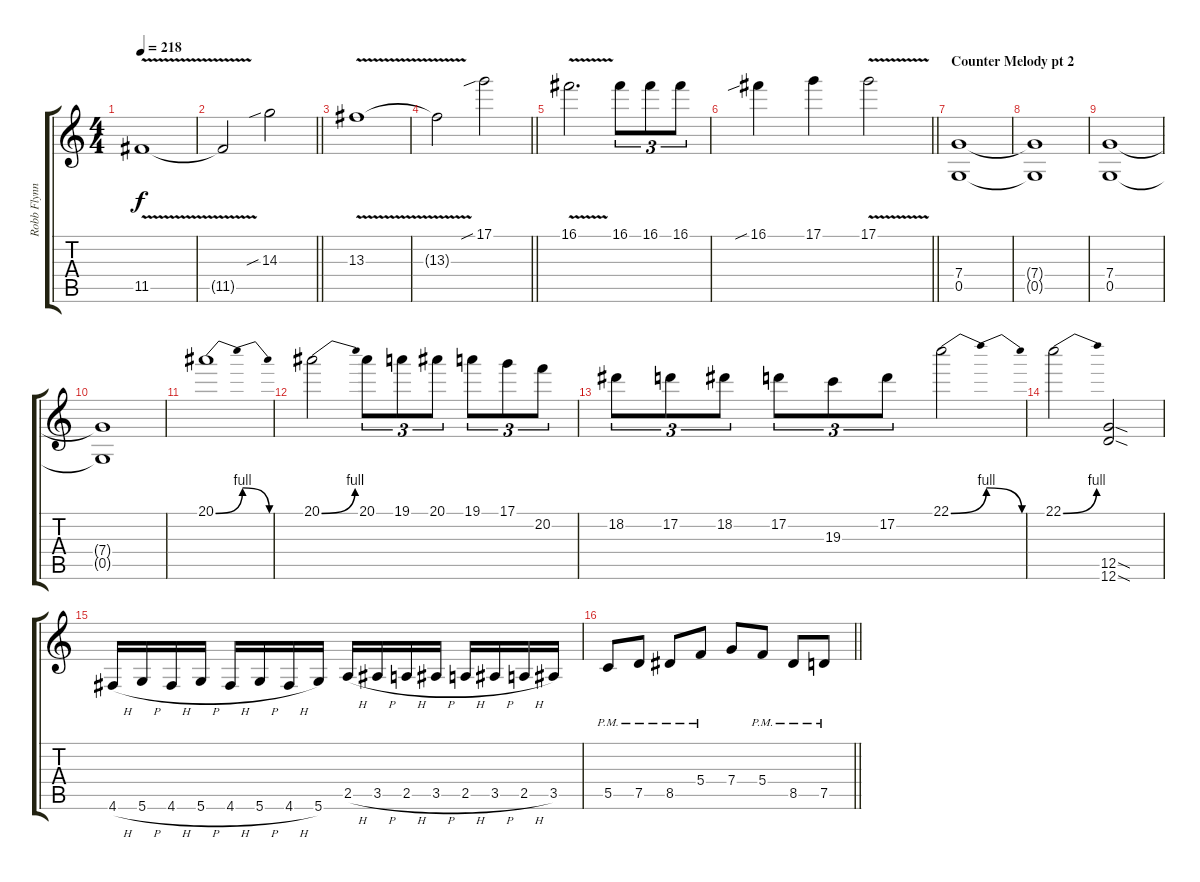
\track ("Robb Flynn" "Robb Flynn") {instrument distortionguitar}
\staff {score tabs}
\tuning (D4 A3 F3 C3 G2 D2) {hide}
\ts (4 4)
\tempo 218
\clef g2
\ks c
11.5{v}.1{dy f} |
\barLineRight lightlight
11.5{t}.2 14.3{sib}.2 |
13.3{v}.1 |
\barLineRight lightlight
13.3{t}.2 17.1{sib}.2 |
16.1{v}.2{d} 16.1.8{tu (3 2)} 16.1.8{tu (3 2)} 16.1.8{tu (3 2)} |
\barLineRight lightlight
16.1{sib}.4 17.1.4 17.1{v}.2 |
\section ("" "Counter Melody pt 2")
(7.4 0.5).1 |
(7.4{t} 0.5{t}).1 |
(7.4 0.5).1 |
(7.4{t} 0.5{t}).1 |
20.1{be (bendrelease 0 0 10 4 46 4 60 0)}.1 |
20.1{be (bend 0 0 60 4)}.2 20.1.8{tu (3 2)} 19.1.8{tu (3 2)} 20.1.8{tu (3 2)} 19.1.8{tu (3 2)} 17.1.8{tu (3 2)} 20.2.8{tu (3 2)} |
18.2.8{tu (3 2)} 17.2.8{tu (3 2)} 18.2.8{tu (3 2)} 17.2.8{tu (3 2)} 19.3.8{tu (3 2)} 17.2.8{tu (3 2)} 22.1{be (bendrelease 0 0 10 4 45 4 60 0)}.2 |
22.1{be (bend 0 0 60 4)}.2 (12.5{sod} 12.6{sod}).2 |
4.6{h}.16 5.6{h}.16 4.6{h}.16 5.6{h}.16 4.6{h}.16 5.6{h}.16 4.6{h}.16 5.6.16 2.5{h}.16 3.5{h}.16 2.5{h}.16 3.5{h}.16 2.5{h}.16 3.5{h}.16 2.5{h}.16 3.5.16 |
\barLineRight lightlight
5.5{pm}.8 7.5{pm}.8 8.5{pm}.8 5.4{pm}.8 7.4.8 5.4{pm}.8 8.5{pm}.8 7.5{pm}.8
